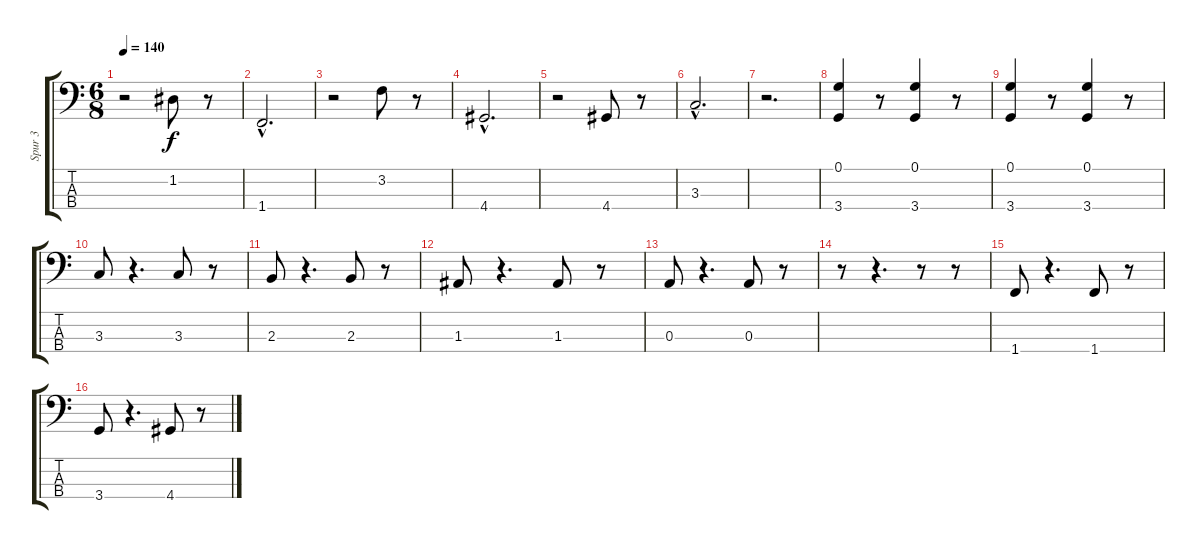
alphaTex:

\track ("Spur 3" "Spur 3") {instrument electricbassfinger}
\staff {score tabs}
\tuning (G2 D2 A1 E1) {hide}
\ts (6 8)
\tempo 140
\clef f4
\ks c
r.2{dy f} 1.2.8 r.8 |
1.4{hac}.2{d} |
r.2 3.2.8 r.8 |
4.4{hac}.2{d} |
r.2 4.4.8 r.8 |
3.3{hac}.2{d} |
r.2{d} |
(0.1 3.4).4 r.8 (0.1 3.4).4 r.8 |
(0.1 3.4).4 r.8 (0.1 3.4).4 r.8 |
3.3.8 r.4{d} 3.3.8 r.8 |
2.3.8 r.4{d} 2.3.8 r.8 |
1.3.8 r.4{d} 1.3.8 r.8 |
0.3.8 r.4{d} 0.3.8 r.8 |
r.8 r.4{d} r.8 r.8 |
1.4.8 r.4{d} 1.4.8 r.8 |
3.4.8 r.4{d} 4.4.8 r.8
